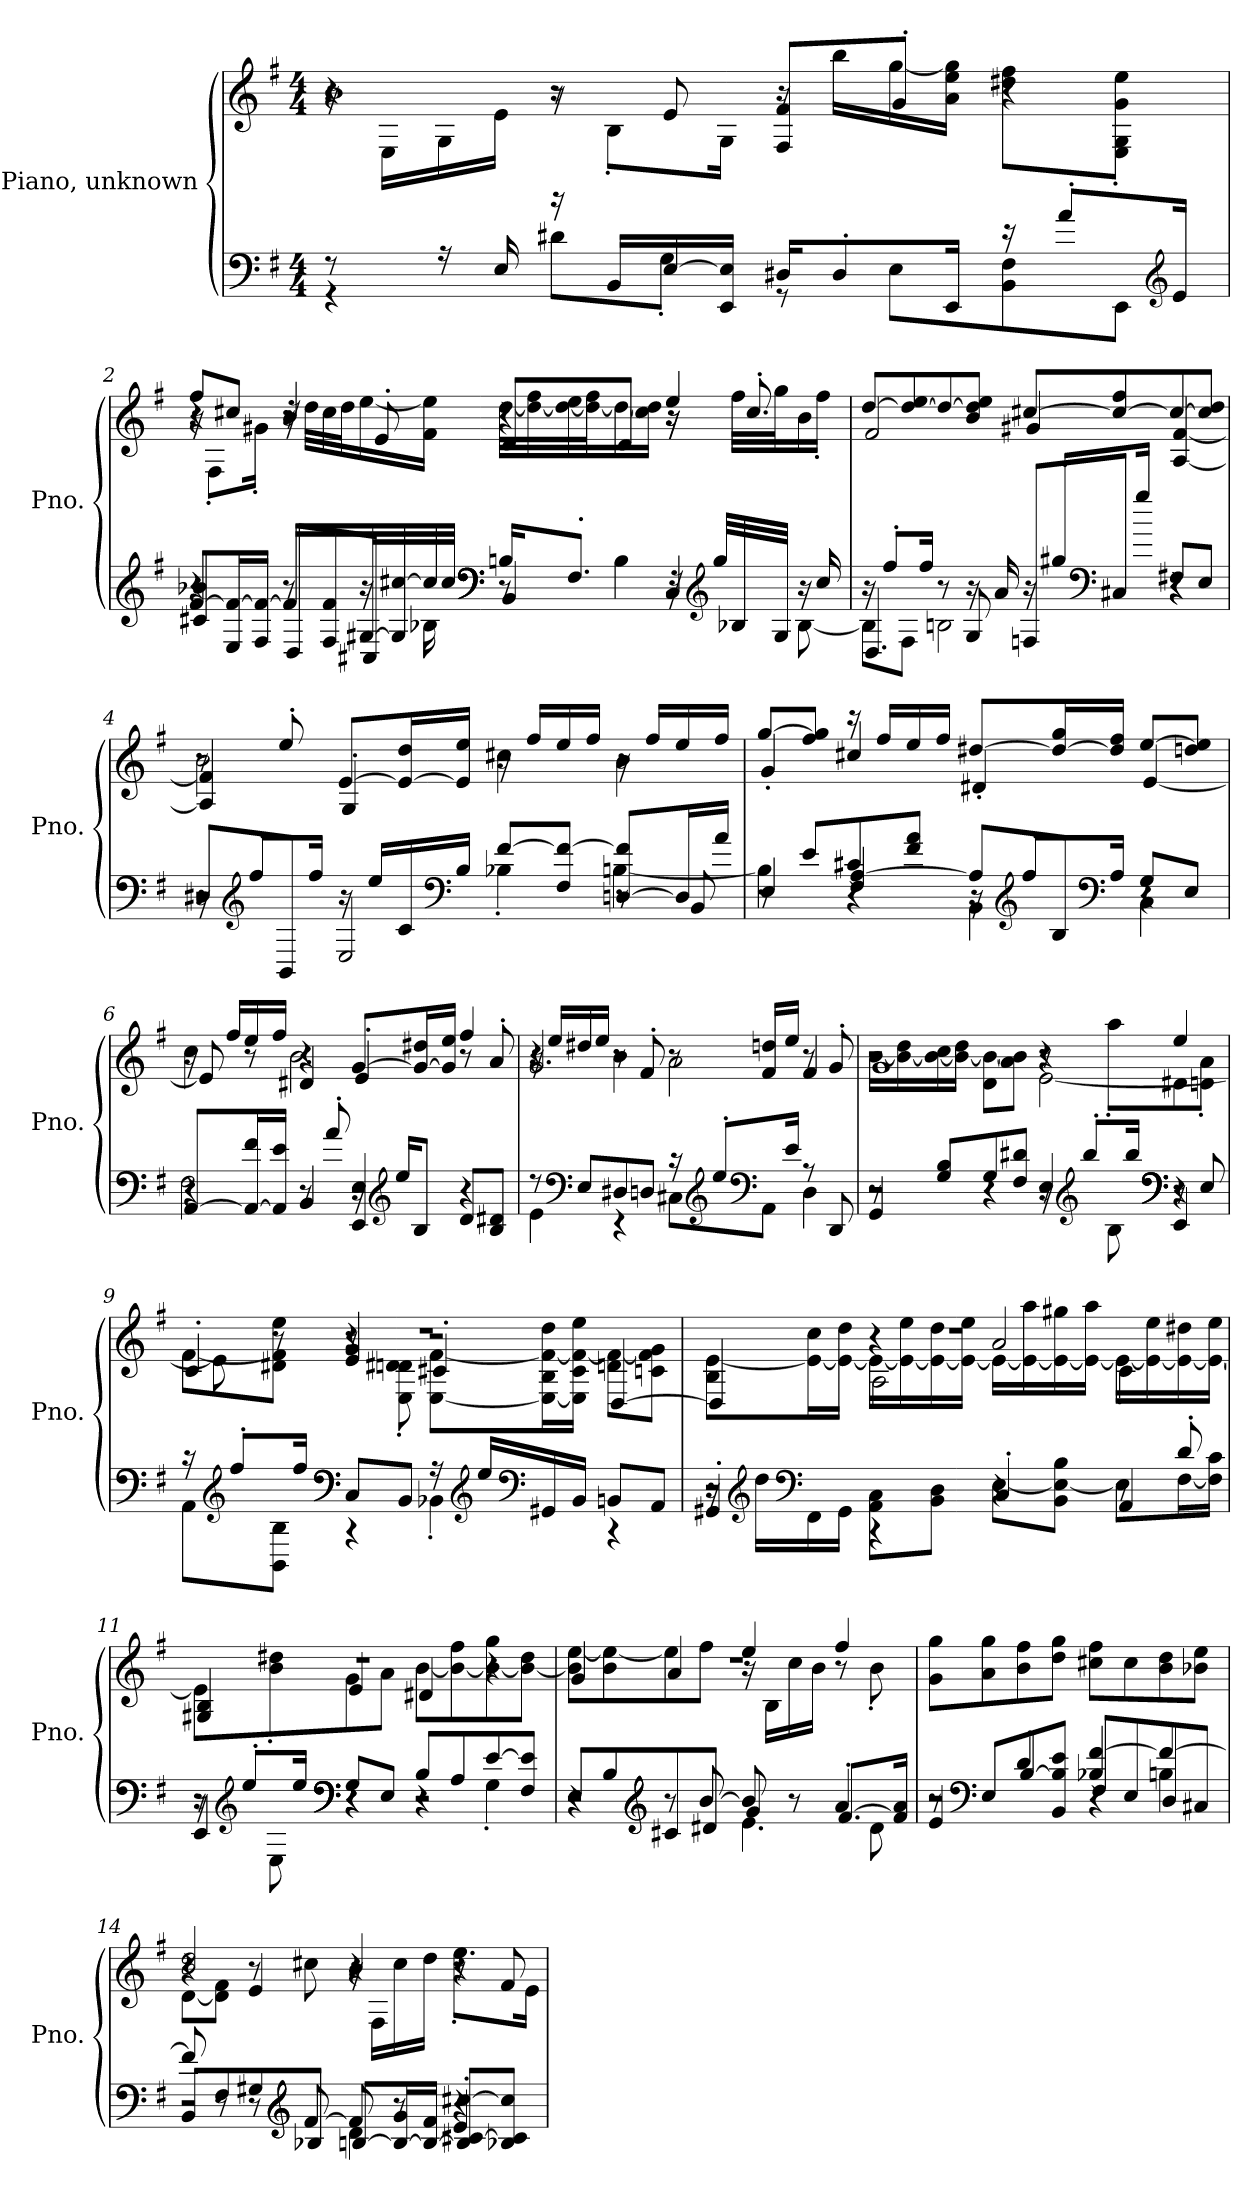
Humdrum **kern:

**kern	**kern
*part1	*part1
*staff2	*staff1
*I"Piano, unknown	*
*I'Pno.	*
*clefF4	*clefG2
*k[f#]	*k[f#]
*M4/4	*M4/4
*MM120	*MM120
=1	=1
*^	*^
*	*	*	*^
8r	4r	1b	16r	4r
.	.	.	16E\LL	.
16r	.	.	16G\	.
16E/	.	.	16e\JJ	.
16r	8d#X\L	.	16r	8r
16BB/LL	.	.	8B'\L	.
[16E/	8G'\J	.	.	8e/
16EE/ 16E/]JJ	.	.	16G\Jk	.
16D#X/KL	8r	.	16r	8F#/ 8f#/L
8D#'/	.	.	16bb\LL	.
.	8E\L	.	[16gg\	8g'/J
16EE/Jk	.	.	16a\ 16ee\ 16gg\]JJ	.
16r	8BB\ 8F#\	.	8dd#X\ 8ff#\L	4r
8a'/L	.	.	.	.
.	8EE\J	.	8E\' 8G\' 8g\' 8ee\'J	.
*clefG2	*	*	*	*
16e/Jk	.	.	.	.
!!LO:LB:g=z	!!	!!
=2	=2	=2	=2	=2
*	*^	*	*	*
[8f#/L	4r	4c#X/ 4b-X/	8ff#/L	16r	4r
.	.	.	.	8F#'\L	.
16E/ 16f#/_L	.	.	8cc#X/J	.	.
16F#/ 16f#/_JJ	.	.	.	16g#X'\Jk	.
16f#/LL]	8r	8D/L	4b/	32r	8r
.	.	.	.	32dd\LLL	.
16F#/ 16f#/	.	.	.	32cc#\	.
.	.	.	.	32dd\J	.
[32G#X/L	16r	8C#X/J	.	[16ee\	8e'/
32G#/] [32cc#X/	.	.	.	.	.
32cc#/]	16B-X\	.	.	16f#\ 16ee\]JJ	.
32cc#/JJJ	.	.	.	.	.
*clefF4	*	*	*	*	*
16Bn/KL	8r	4BB/	4r	[32dd\LLL	8d/L
.	.	.	.	32dd\_ 32ff#\	.
8.F#'/J	.	.	.	32dd\_ 32ee\	.
.	.	.	.	32dd\_ 32ff#\J	.
.	4B\	.	.	16dd\_	8d/J
.	.	.	.	16cc#\ 16dd\]JJ	.
32r	.	4C#/	4ee/	16r	16r
*clefG2	*	*	*	*	*
32gg/LLL	.	.	.	.	.
32B-X/	.	.	.	32ff#\LLL	8.cc#'/
32G#/JJJ	.	.	.	32gg\J	.
16r	[8B-\	.	.	16b\	.
16cc#/	.	.	.	16ff#'\JJ	.
*	*	*	*	*v	*v
!!LO:LB:g=z
=3	=3	=3	=3	=3
16r	8B-\L]	4.D/	[8dd/L	2f#/
8ff#'/L	.	.	.	.
.	8F#\J	.	8dd/_ 8ee/	.
16ff#/Jk	.	.	.	.
8r	2Bn\	.	8dd/_	.
16r	.	8G/	8b/ 8dd/] 8ee/J	.
16a/	.	.	.	.
16r	.	8Fn/L	[8cc#X/L	4g#X/
8gg#X'/L	.	.	.	.
*clefF4	*	*	*	*
.	.	8C#X/J	8cc#/_ 8ff#/	.
16gg#/Jk	.	.	.	.
8F#X/L	4r	4r	8cc#/_	[4A/ [4f#/
8E/J	.	.	8cc#/] 8dd/J	.
=4	=4	=4	=4	=4
*	*	*	*	*^
16r	2r	8D#X/L	8r	2b\	4A/] 4f#/]
*clefG2	*	*	*	*	*
8ff#'/L	.	.	.	.	.
.	.	8BB/J	8ee'/	.	.
16ff#/Jk	.	.	.	.	.
16r	.	2E/	[8e/L	.	4G'/
16ee/LL	.	.	.	.	.
16c/	.	.	16e/_ 16dd/L	.	.
*clefF4	*	*	*	*	*
16B/JJ	.	.	16e/] 16ee/JJ	.	.
[8f#/L	4B-X'\	.	16r	4cc#X\	2r
.	.	.	16ff#/LL	.	.
8F#/ 8f#/_J	.	.	16ee/	.	.
.	.	.	16ff#/JJ	.	.
[8Dn/ 8f#/]L	[4Bn\	8r	16r	4b\	.
.	.	.	16ff#/LL	.	.
16D/L]	.	8BB/	16ee/	.	.
16a/JJ	.	.	16ff#/JJ	.	.
*	*	*	*	*v	*v
!!LO:LB:g=z
=5	=5	=5	=5	=5
8r	4B\]	4E/	[8gg/L	4g'/
8e/L	.	.	8ff#/ 8gg/]J	.
8c#X/	4r	4F#/ [4A/	16r	4cc#X/
.	.	.	16ff#/LL	.
8f#/ 8a/J	.	.	16ee/	.
.	.	.	16ff#/JJ	.
16r	4BB\	8A/L]	[8dd#X/L	4d#X'/
*clefG2	*	*	*	*
8ff#'/L	.	.	.	.
.	.	8B/J	16dd#/_ 16gg/L	.
*clefF4	*	*	*	*
16A/Jk	.	.	16dd#/] 16ff#/JJ	.
8G/L	4C\	4r	[8ee/L	[4e/
8E/J	.	.	8ddn/ 8ee/]J	.
=6	=6	=6	=6	=6
*	*	*	*	*^
[8AA/L	2F#\	4r	16r	4cc\	8e/]
.	.	.	16ff#/LL	.	.
16AA/_ 16f#/L	.	.	16ee/	.	8r
16AA/] 16e/JJ	.	.	16ff#/JJ	.	.
8r	.	4BB/	4d#X/	2.b\	4r
8a'/	.	.	.	.	.
16r	2r	4EE/ 4E/	[8g/L	.	4e'/
*clefG2	*	*	*	*	*
16ee/KL	.	.	.	.	.
8B/J	.	.	16g/_ 16dd#X/L	.	.
.	.	.	16g/] 16ee/JJ	.	.
8d/L	.	4r	8r	.	4ff#/
8B/ 8d#X/J	.	.	8a'/	.	.
*	*v	*v	*	*	*
!!LO:LB:g=z	!!	!!
=7	=7	=7	=7	=7
8r	4e\	16r	4r	2.g/
.	.	16ee/LL	.	.
*clefF4	*	*	*	*
8E/L	.	16dd#X/	.	.
.	.	16ee/JJ	.	.
8D#X/	4r	8r	4b\	.
8Dn/J	.	8f#'/	.	.
16r	8C#X\L	8r	2a\	.
*clefG2	*	*	*	*
8ee'/L	.	.	.	.
*clefF4	*	*	*	*
.	8AA\J	16f#/ 16ddn/LL	.	.
16e/Jk	.	16ee/JJ	.	.
8r	4D\	8r	.	4f#/
8DD/	.	8g'/	.	.
=8	=8	=8	=8	=8
*	*^	*	*	*^
8r	2r	4GG/	2r	[16b\LL	1g	2r
.	.	.	.	16b\_ 16dd\	.	.
8G/ 8B/L	.	.	.	16b\_ 16cc\	.	.
.	.	.	.	16b\_ 16dd\JJ	.	.
8G/	.	4r	.	8d\ 8b\_L	.	.
8F#/ 8d#X/J	.	.	.	8a\ 8b\]J	.	.
16r	8r	4E/	4r	8r	.	[2e\
*clefG2	*	*	*	*	*	*
8bb'/L	.	.	.	.	.	.
.	8B\	.	.	8aa'\L	.	.
16bb/Jk	.	.	.	.	.	.
*clefF4	*	*	*	*	*	*
8r	4r	4EE/	4ee/	8d#X\	.	.
8E/	.	.	.	8dn\' 8a\'J	.	.
*	*v	*v	*	*	*	*
!!LO:LB:g=z	!!	!!	!!
=9	=9	=9	=9	=9	=9
16r	8AA\L	1r	[8f#\L	4c'/	8e\]
*clefG2	*	*	*	*	*
8ff#'/L	.	.	.	.	.
.	8BB\ 8B\J	.	8d#X\ 8f#\] 8ee\J	.	8r
16ff#/Jk	.	.	.	.	.
*clefF4	*	*	*	*	*
8C/L	4r	.	8r	4e/ 4g/	4r
8BB/J	.	.	8E\' 8dn\' 8d#X\'	.	.
16r	4BB-X'\	.	[8E\ [8f#\L	4c#X'/	2r
*clefG2	*	*	*	*	*
16ee/LL	.	.	.	.	.
*clefF4	*	*	*	*	*
16GG#X/	.	.	16E\_ 16B\ 16f#\_ 16dd\L	.	.
16BB-/JJ	.	.	16E\] 16c#\ 16f#\_ 16ee\JJ	.	.
8BBn/L	4r	.	8dn\ 8f#\_L	[4D/	.
8AA/J	.	.	8cn\ 8f#\] 8g\J	.	.
!!LO:PB:g=z	!!	!!	!!
=10	=10	=10	=10	=10	=10
*	*^	*	*	*	*
2r	16r	4GG#X'/	1r	[8e\L	4D/]	4B\
*clefG2	*	*	*	*	*	*
.	16dd\LL	.	.	.	.	.
*clefF4	*	*	*	*	*	*
.	16FF#\	.	.	16e\_ 16cc\L	.	.
.	16GG#\JJ	.	.	16e\_ 16dd\JJ	.	.
.	8AA\ 8C\L	4r	.	16e\LL_	4r	2A\
.	.	.	.	16e\_ 16ee\	.	.
.	8BB\ 8D\J	.	.	16e\_ 16dd\	.	.
.	.	.	.	16e\_ 16ee\JJ	.	.
4r	[8E\L	4C'/	.	16e\LL_	2a/	.
.	.	.	.	16e\_ 16aa\	.	.
.	8BB\ 8E\_ 8B\J	.	.	16e\_ 16gg#X\	.	.
.	.	.	.	16e\_ 16aa\JJ	.	.
8r	8E\L]	4AA/	.	16e\LL_	.	4c'\
.	.	.	.	16e\_ 16ee\	.	.
8d'/	[16F#\L	.	.	16e\_ 16dd#X\	.	.
.	16F#\] 16c\JJ	.	.	16e\_ 16ee\JJ	.	.
*	*	*	*	*	*v	*v
!!LO:LB:g=z
=11	=11	=11	=11	=11	=11
16r	8r	4EE/	1r	8e\L]	4G#X/ 4B/
*clefG2	*	*	*	*	*
8ee'/L	.	.	.	.	.
.	8E\	.	.	8b\' 8dd#X\'	.
16ee/Jk	.	.	.	.	.
*clefF4	*	*	*	*	*
8G/L	4r	4r	.	8g\	4e/
8E/J	.	.	.	8a\J	.
8B/L	4r	2r	.	[8b\L	4d#X/
8A/	.	.	.	8b\_ 8ff#\	.
[8e/	4G'\	.	.	8b\_ 8gg\	4r
8F#/ 8e/]J	.	.	.	8b\_ 8dd#\J	.
=12	=12	=12	=12	=12	=12
4r	2r	8E/L	1r	8b\] [8ee\L	4g/
.	.	8B/	.	8b\ 8ee\_	.
*clefG2	*	*	*	*	*
8r	.	8c#X/	.	8ee\]	4a/
[8b/	.	8d#X/J	.	8ff#\J	.
8b/]	4.e\	4g/	.	16r	4ee/
.	.	.	.	16B\LL	.
8r	.	.	.	16cc\	.
.	.	.	.	16b\JJ	.
4a'/	.	[8.f#/L	.	8r	4ff#/
.	8d#\	.	.	8b'\	.
.	.	16f#/] 16a/Jk	.	.	.
*	*	*	*v	*v	*v
!!LO:LB:g=z
=13	=13	=13	=13
4e/	2r	8r	8g\ 8gg\L
*clefF4	*	*	*
.	.	8E/L	8a\ 8gg\
4d'/	.	[8B/	8b\ 8ff#\
.	.	8BB/ 8B/] 8e/J	8dd\ 8gg\J
4B-X/ [4f#/	4r	8F#/L	8cc#X\ 8ff#\L
.	.	8E/	8cc#\
4f#/_	4Bn\	8D/	8b\ 8dd\
.	.	8C#X/J	8b-X\ 8ee\J
=14	=14	=14	=14
*	*	*	*^
*	*	*	*	*^
8f#/]	2r	8BB/L	2b/ 2dd/	[8d\L	4r
8r	.	8F#/	.	8d\] 8f#\J	.
8r	.	8G#X/	.	8r	4e/
*clefG2	*	*	*	*	*
[8f#/	.	8B-X/J	.	8cc#X\	.
8f#/]	4d\	[8Bn/L	4b/	16r	4r
.	.	.	.	16F#\LL	.
8r	.	16B/_ 16g/L	.	16cc#\	.
.	.	16B/_ 16f#/JJ	.	16dd\JJ	.
4e'/	4r	8B/] [8c#X/ [8cc#X/L	4r	8.ee'\L	8r
.	.	8B-X/ 8c#/] 8cc#/]J	.	.	8f#/
.	.	.	.	16e\Jk	.
*v	*v	*v	*	*	*
*	*v	*v	*v
=	=
*-	*-
